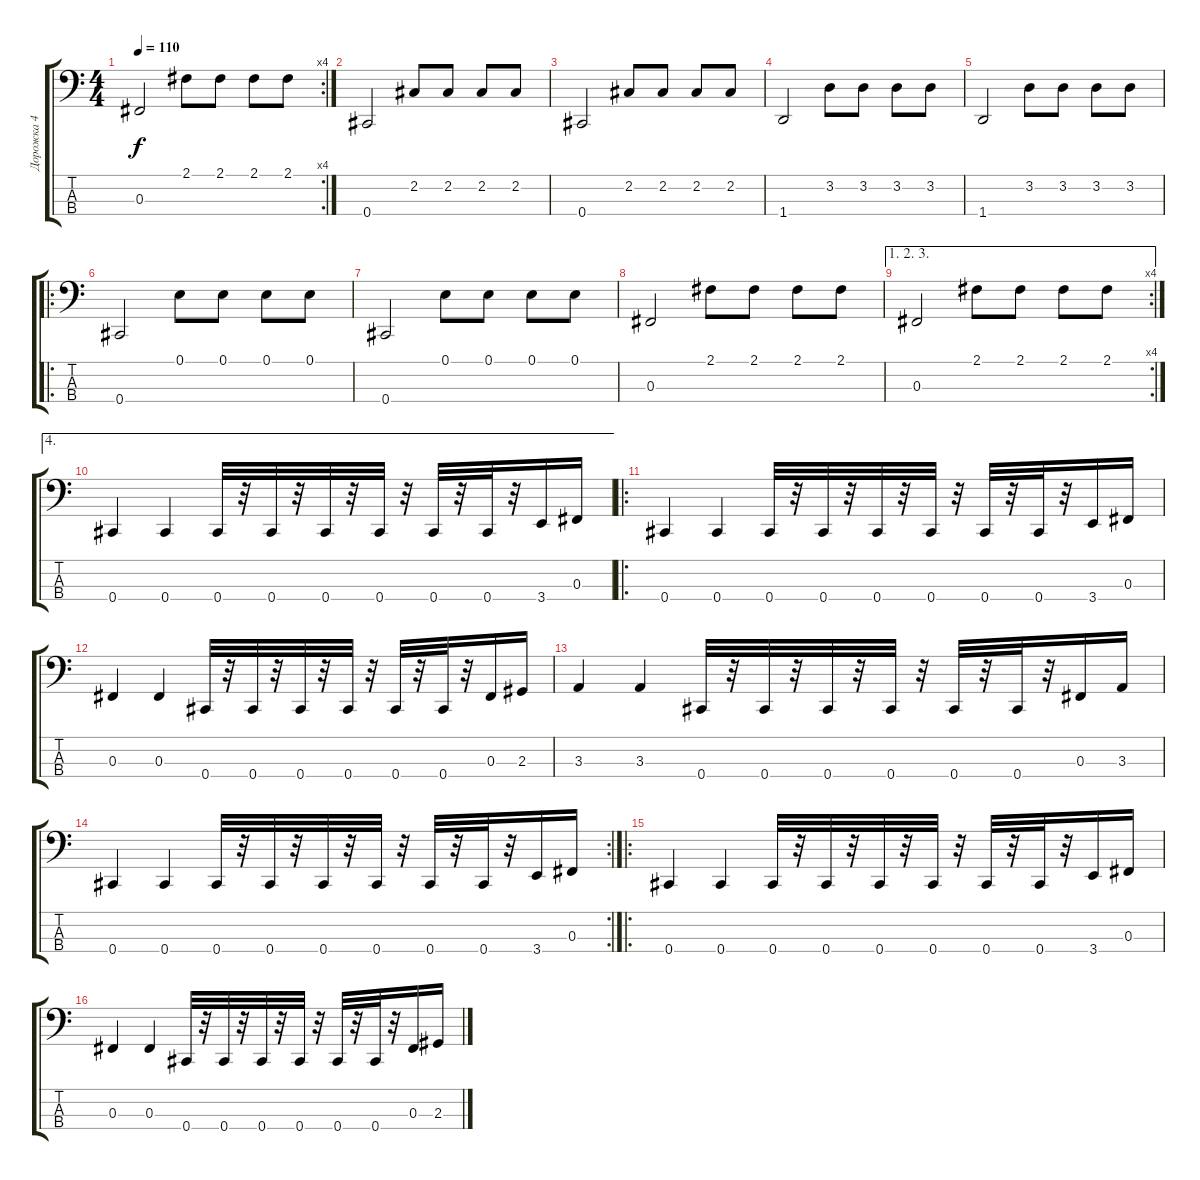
\track ("Дорожка 4" "Дорожка 4") {instrument electricbassfinger}
\staff {score tabs}
\tuning (E2 B1 Gb1 Db1) {hide}
\rc 4
\ts (4 4)
\tempo 110
\clef f4
\ks c
0.3.2{dy f} 2.1.8 2.1.8 2.1.8 2.1.8 |
0.4.2 2.2.8 2.2.8 2.2.8 2.2.8 |
0.4.2 2.2.8 2.2.8 2.2.8 2.2.8 |
1.4.2 3.2.8 3.2.8 3.2.8 3.2.8 |
1.4.2 3.2.8 3.2.8 3.2.8 3.2.8 |
\ro
0.4.2 0.1.8 0.1.8 0.1.8 0.1.8 |
0.4.2 0.1.8 0.1.8 0.1.8 0.1.8 |
0.3.2 2.1.8 2.1.8 2.1.8 2.1.8 |
\ae (1 2 3)
\rc 4
0.3.2 2.1.8 2.1.8 2.1.8 2.1.8 |
\ae 4
0.4.4 0.4.4 0.4.32 r.32 0.4.32 r.32 0.4.32 r.32 0.4.32 r.32 0.4.32 r.32 0.4.32 r.32 3.4.16 0.3.16 |
\ro
0.4.4 0.4.4 0.4.32 r.32 0.4.32 r.32 0.4.32 r.32 0.4.32 r.32 0.4.32 r.32 0.4.32 r.32 3.4.16 0.3.16 |
0.3.4 0.3.4 0.4.32 r.32 0.4.32 r.32 0.4.32 r.32 0.4.32 r.32 0.4.32 r.32 0.4.32 r.32 0.3.16 2.3.16 |
3.3.4 3.3.4 0.4.32 r.32 0.4.32 r.32 0.4.32 r.32 0.4.32 r.32 0.4.32 r.32 0.4.32 r.32 0.3.16 3.3.16 |
\rc 2
0.4.4 0.4.4 0.4.32 r.32 0.4.32 r.32 0.4.32 r.32 0.4.32 r.32 0.4.32 r.32 0.4.32 r.32 3.4.16 0.3.16 |
\ro
0.4.4 0.4.4 0.4.32 r.32 0.4.32 r.32 0.4.32 r.32 0.4.32 r.32 0.4.32 r.32 0.4.32 r.32 3.4.16 0.3.16 |
0.3.4 0.3.4 0.4.32 r.32 0.4.32 r.32 0.4.32 r.32 0.4.32 r.32 0.4.32 r.32 0.4.32 r.32 0.3.16 2.3.16
